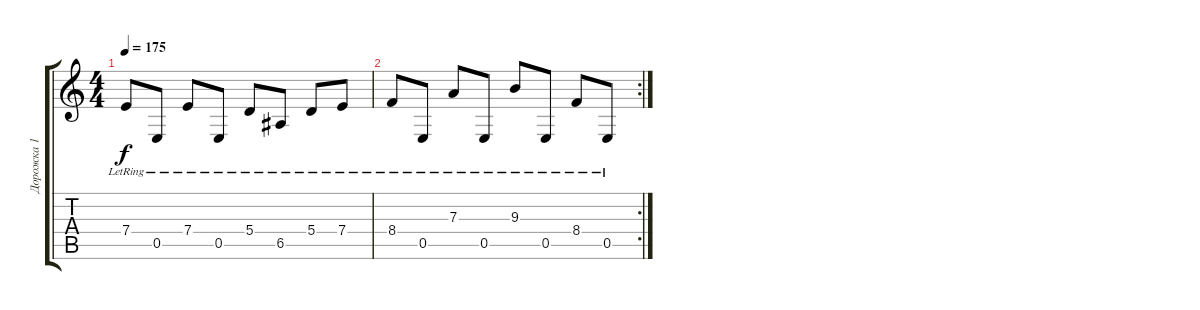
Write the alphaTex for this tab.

\track ("Дорожка 1" "Дорожка 1") {instrument acousticguitarsteel}
\staff {score tabs}
\tuning (B3 Gb3 D3 A2 E2 B1) {hide}
\ts (4 4)
\tempo 175
\clef g2
\ks c
7.4{lr}.8{dy f} 0.5{lr}.8 7.4{lr}.8 0.5{lr}.8 5.4{lr}.8 6.5{lr}.8 5.4{lr}.8 7.4{lr}.8 |
\rc 2
8.4{lr}.8 0.5{lr}.8 7.3{lr}.8 0.5{lr}.8 9.3{lr}.8 0.5{lr}.8 8.4{lr}.8 0.5{lr}.8
